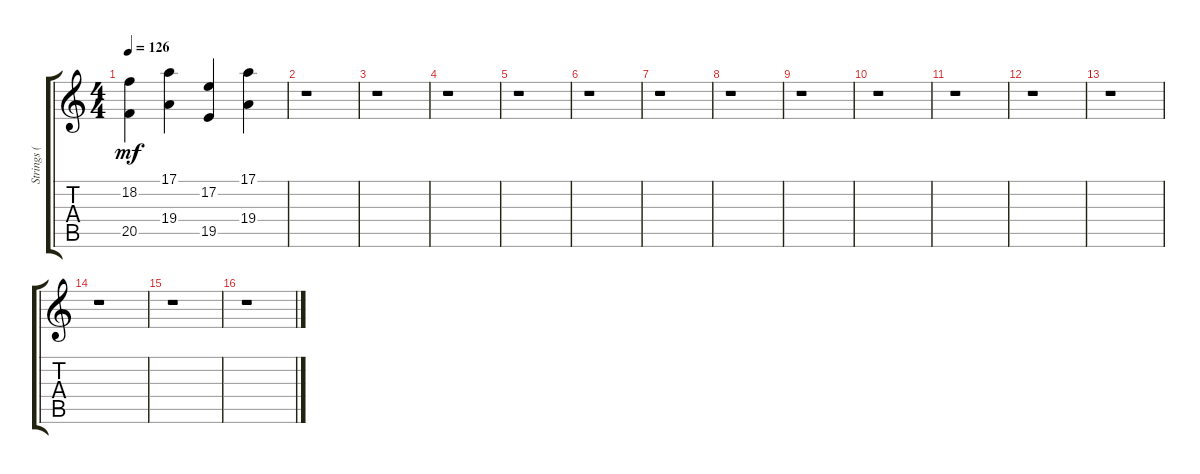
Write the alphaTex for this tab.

\track ("Strings ( Melodia )" "Strings ( ") {instrument stringensemble1}
\staff {score tabs}
\tuning (E4 B3 G3 D3 A2 E2) {hide}
\ts (4 4)
\tempo 126
\clef g2
\ks c
(18.2 20.5).4{dy mf} (17.1 19.4).4 (17.2 19.5).4 (17.1 19.4).4 |
r.1 |
r.1 |
r.1 |
r.1 |
r.1 |
r.1 |
r.1 |
r.1 |
r.1 |
r.1 |
r.1 |
r.1 |
r.1 |
r.1 |
r.1
